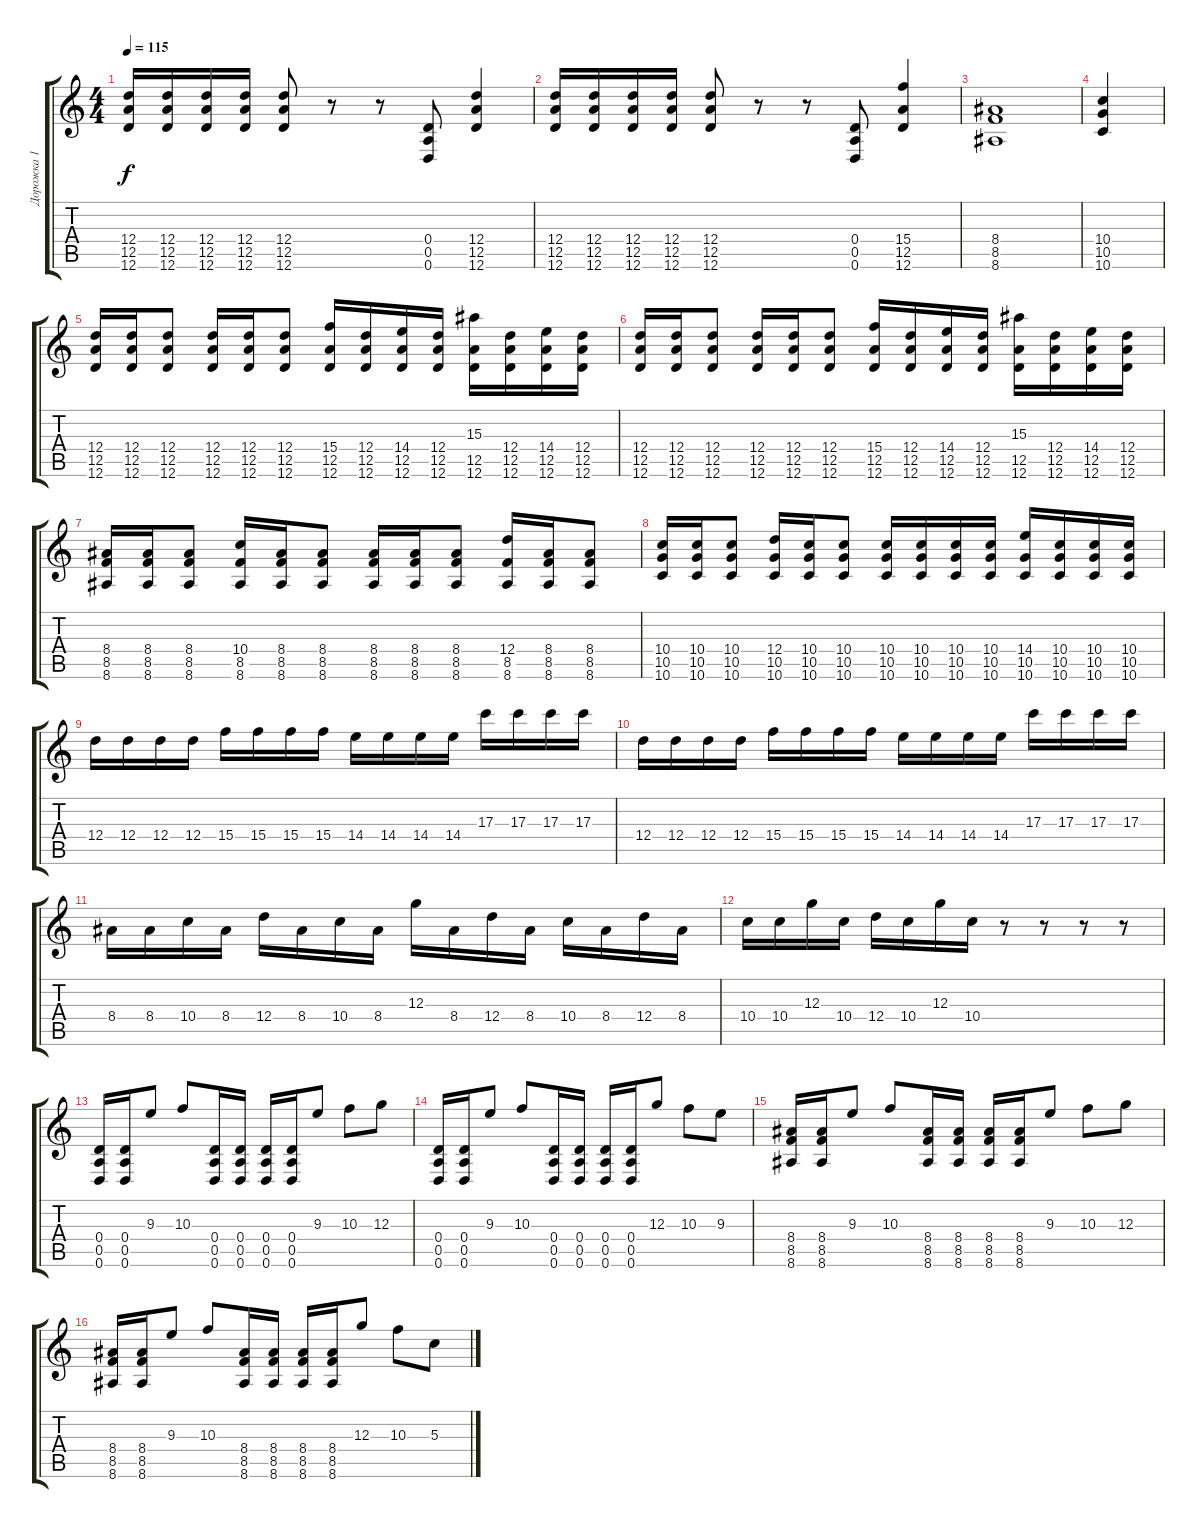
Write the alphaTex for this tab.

\track ("Дорожка 1" "Дорожка 1") {instrument distortionguitar}
\staff {score tabs}
\tuning (E4 B3 G3 D3 A2 D2) {hide}
\ts (4 4)
\tempo 115
\clef g2
\ks c
(12.4 12.5 12.6).16{dy f} (12.4 12.5 12.6).16 (12.4 12.5 12.6).16 (12.4 12.5 12.6).16 (12.4 12.5 12.6).8 r.8 r.8 (0.4 0.5 0.6).8 (12.4 12.5 12.6).4 |
(12.4 12.5 12.6).16 (12.4 12.5 12.6).16 (12.4 12.5 12.6).16 (12.4 12.5 12.6).16 (12.4 12.5 12.6).8 r.8 r.8 (0.4 0.5 0.6).8 (15.4 12.5 12.6).4 |
(8.4 8.5 8.6).1 |
(10.4 10.5 10.6).4 |
(12.4 12.5 12.6).16 (12.4 12.5 12.6).16 (12.4 12.5 12.6).8 (12.4 12.5 12.6).16 (12.4 12.5 12.6).16 (12.4 12.5 12.6).8 (15.4 12.5 12.6).16 (12.4 12.5 12.6).16 (14.4 12.5 12.6).16 (12.4 12.5 12.6).16 (15.3 12.5 12.6).16 (12.4 12.5 12.6).16 (14.4 12.5 12.6).16 (12.4 12.5 12.6).16 |
(12.4 12.5 12.6).16 (12.4 12.5 12.6).16 (12.4 12.5 12.6).8 (12.4 12.5 12.6).16 (12.4 12.5 12.6).16 (12.4 12.5 12.6).8 (15.4 12.5 12.6).16 (12.4 12.5 12.6).16 (14.4 12.5 12.6).16 (12.4 12.5 12.6).16 (15.3 12.5 12.6).16 (12.4 12.5 12.6).16 (14.4 12.5 12.6).16 (12.4 12.5 12.6).16 |
(8.4 8.5 8.6).16 (8.4 8.5 8.6).16 (8.4 8.5 8.6).8 (10.4 8.5 8.6).16 (8.4 8.5 8.6).16 (8.4 8.5 8.6).8 (8.4 8.5 8.6).16 (8.4 8.5 8.6).16 (8.4 8.5 8.6).8 (12.4 8.5 8.6).16 (8.4 8.5 8.6).16 (8.4 8.5 8.6).8 |
(10.4 10.5 10.6).16 (10.4 10.5 10.6).16 (10.4 10.5 10.6).8 (12.4 10.5 10.6).16 (10.4 10.5 10.6).16 (10.4 10.5 10.6).8 (10.4 10.5 10.6).16 (10.4 10.5 10.6).16 (10.4 10.5 10.6).16 (10.4 10.5 10.6).16 (14.4 10.5 10.6).16 (10.4 10.5 10.6).16 (10.4 10.5 10.6).16 (10.4 10.5 10.6).16 |
12.4.16 12.4.16 12.4.16 12.4.16 15.4.16 15.4.16 15.4.16 15.4.16 14.4.16 14.4.16 14.4.16 14.4.16 17.3.16 17.3.16 17.3.16 17.3.16 |
12.4.16 12.4.16 12.4.16 12.4.16 15.4.16 15.4.16 15.4.16 15.4.16 14.4.16 14.4.16 14.4.16 14.4.16 17.3.16 17.3.16 17.3.16 17.3.16 |
8.4.16 8.4.16 10.4.16 8.4.16 12.4.16 8.4.16 10.4.16 8.4.16 12.3.16 8.4.16 12.4.16 8.4.16 10.4.16 8.4.16 12.4.16 8.4.16 |
10.4.16 10.4.16 12.3.16 10.4.16 12.4.16 10.4.16 12.3.16 10.4.16 r.8 r.8 r.8 r.8 |
(0.4 0.5 0.6).16 (0.4 0.5 0.6).16 9.3.8 10.3.8 (0.4 0.5 0.6).16 (0.4 0.5 0.6).16 (0.4 0.5 0.6).16 (0.4 0.5 0.6).16 9.3.8 10.3.8 12.3.8 |
(0.4 0.5 0.6).16 (0.4 0.5 0.6).16 9.3.8 10.3.8 (0.4 0.5 0.6).16 (0.4 0.5 0.6).16 (0.4 0.5 0.6).16 (0.4 0.5 0.6).16 12.3.8 10.3.8 9.3.8 |
(8.4 8.5 8.6).16 (8.4 8.5 8.6).16 9.3.8 10.3.8 (8.4 8.5 8.6).16 (8.4 8.5 8.6).16 (8.4 8.5 8.6).16 (8.4 8.5 8.6).16 9.3.8 10.3.8 12.3.8 |
(8.4 8.5 8.6).16 (8.4 8.5 8.6).16 9.3.8 10.3.8 (8.4 8.5 8.6).16 (8.4 8.5 8.6).16 (8.4 8.5 8.6).16 (8.4 8.5 8.6).16 12.3.8 10.3.8 5.3.8
